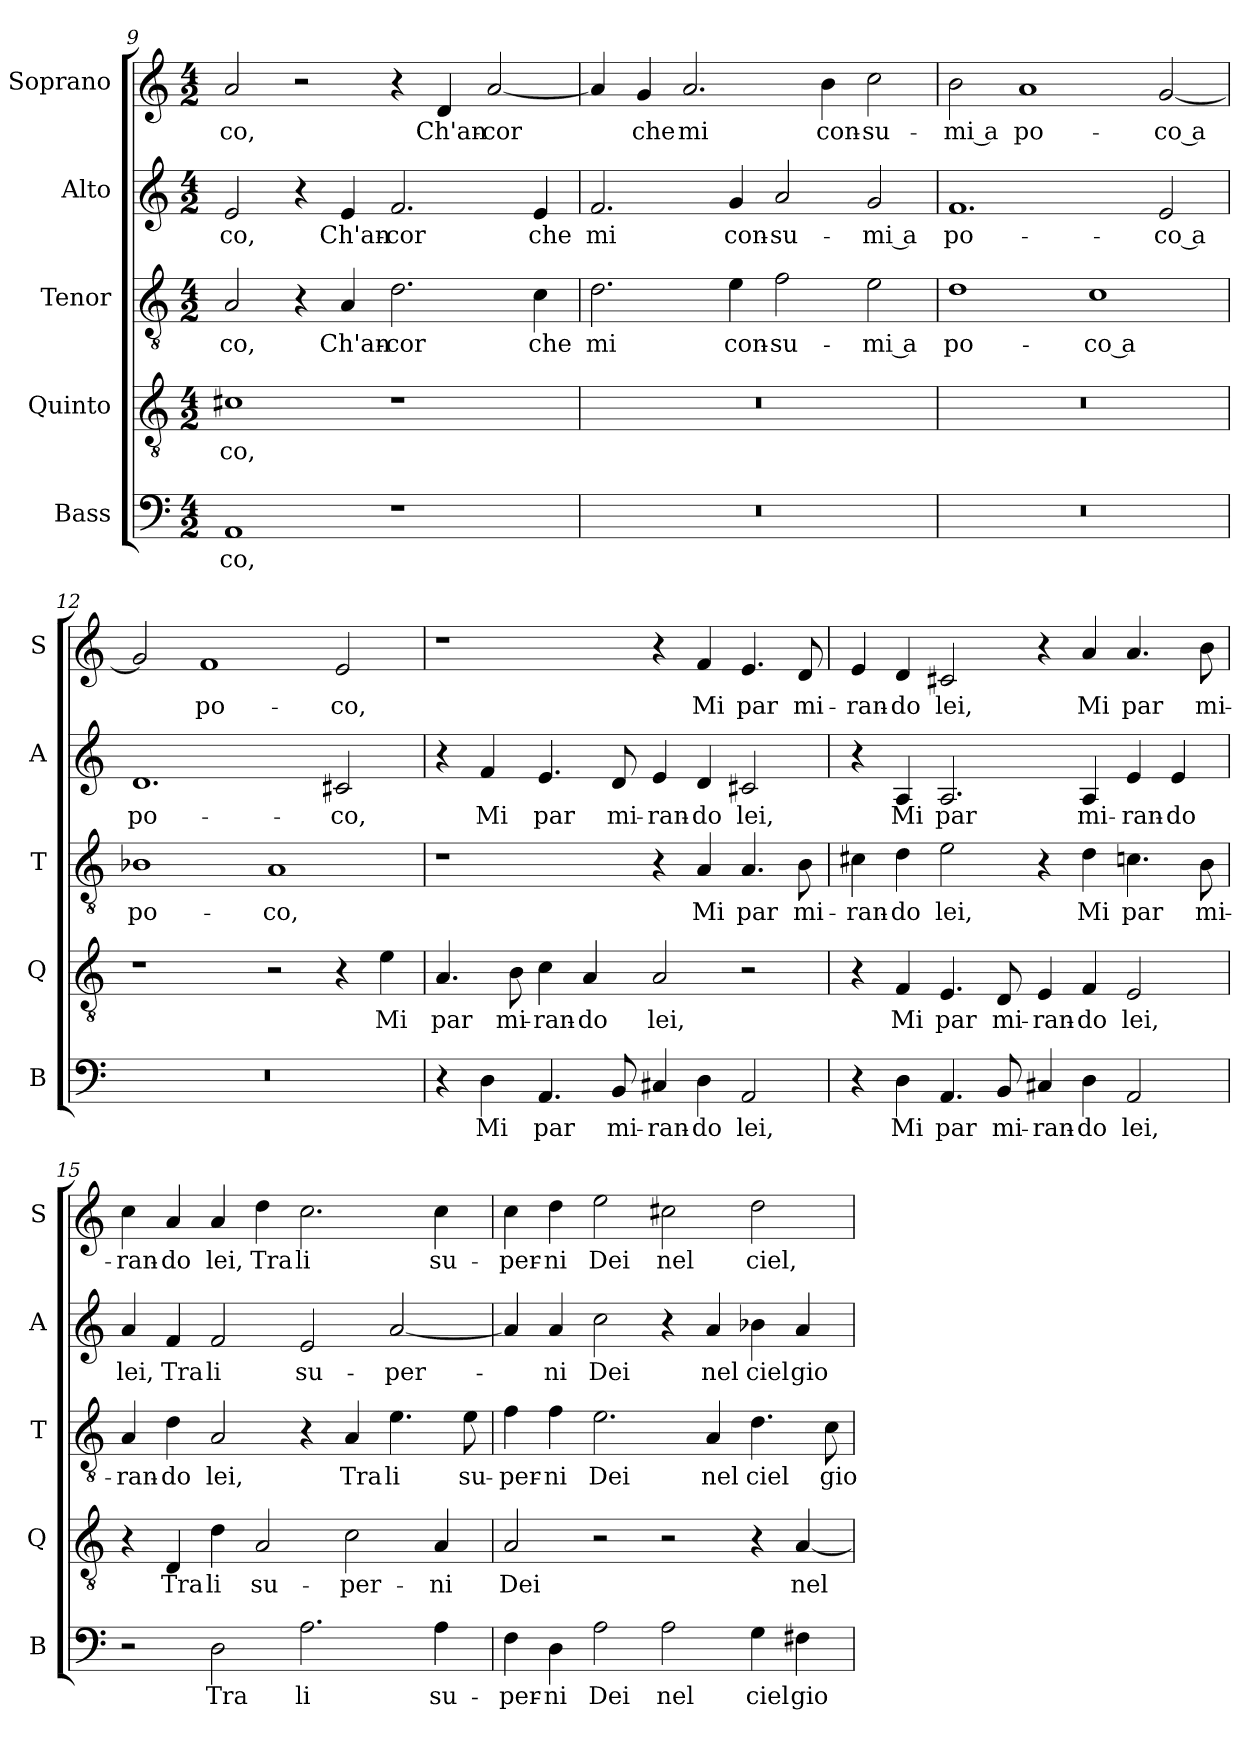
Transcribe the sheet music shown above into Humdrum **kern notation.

**kern	**text	**kern	**text	**kern	**text	**kern	**text	**kern	**text
*part5	*part5	*part4	*part4	*part3	*part3	*part2	*part2	*part1	*part1
*staff5	*staff5	*staff4	*staff4	*staff3	*staff3	*staff2	*staff2	*staff1	*staff1
*I"Bass	*	*I"Quinto	*	*I"Tenor	*	*I"Alto	*	*I"Soprano	*
*I'B	*	*I'Q	*	*I'T	*	*I'A	*	*I'S	*
*clefF4	*	*clefGv2	*	*clefGv2	*	*clefG2	*	*clefG2	*
*k[]	*	*k[]	*	*k[]	*	*k[]	*	*k[]	*
*C:	*	*C:	*	*C:	*	*C:	*	*C:	*
*M4/2	*	*M4/2	*	*M4/2	*	*M4/2	*	*M4/2	*
=9	=9	=9	=9	=9	=9	=9	=9	=9	=9
!	!LO:LY:b	!	!LO:LY:b	!	!LO:LY:b	!	!LO:LY:b	!	!LO:LY:b
1AA	-co,	1c#X	-co,	2A/	-co,	2e/	-co,	2a/	-co,
.	.	.	.	4r	.	4r	.	2r	.
!	!	!	!	!	!LO:LY:b	!	!LO:LY:b	!	!
.	.	.	.	4A/	Ch'an-	4e/	Ch'an-	.	.
!	!	!	!	!	!LO:LY:b	!	!LO:LY:b	!	!
1r	.	1r	.	2.d\	-cor	2.f/	-cor	4r	.
!	!	!	!	!	!	!	!	!	!LO:LY:b
.	.	.	.	.	.	.	.	4d/	Ch'an-
!	!	!	!	!	!	!	!	!	!LO:LY:b
.	.	.	.	.	.	.	.	[2a/	-cor
!	!	!	!	!	!LO:LY:b	!	!LO:LY:b	!	!
.	.	.	.	4c\	che	4e/	che	.	.
!!LO:PB:g=z
=10	=10	=10	=10	=10	=10	=10	=10	=10	=10
!	!	!	!	!	!LO:LY:b	!	!LO:LY:b	!	!
0r	.	0r	.	2.d\	mi	2.f/	mi	4a/]	.
!	!	!	!	!	!	!	!	!	!LO:LY:b
.	.	.	.	.	.	.	.	4g/	che
!	!	!	!	!	!	!	!	!	!LO:LY:b
.	.	.	.	.	.	.	.	2.a/	mi
!	!	!	!	!	!LO:LY:b	!	!LO:LY:b	!	!
.	.	.	.	4e\	con-	4g/	con-	.	.
!	!	!	!	!	!LO:LY:b	!	!LO:LY:b	!	!
.	.	.	.	2f\	-su-	2a/	-su-	.	.
!	!	!	!	!	!	!	!	!	!LO:LY:b
.	.	.	.	.	.	.	.	4b\	con-
!	!	!	!	!	!LO:LY:b	!	!LO:LY:b	!	!LO:LY:b
.	.	.	.	2e\	-mi a	2g/	-mi a	2cc\	-su-
=11	=11	=11	=11	=11	=11	=11	=11	=11	=11
!	!	!	!	!	!LO:LY:b	!	!LO:LY:b	!	!LO:LY:b
0r	.	0r	.	1d	po-	1.f	po-	2b\	-mi a
!	!	!	!	!	!	!	!	!	!LO:LY:b
.	.	.	.	.	.	.	.	1a	po-
!	!	!	!	!	!LO:LY:b	!	!	!	!
.	.	.	.	1c	-co a	.	.	.	.
!	!	!	!	!	!	!	!LO:LY:b	!	!LO:LY:b
.	.	.	.	.	.	2e/	-co a	[2g/	-co a
=12	=12	=12	=12	=12	=12	=12	=12	=12	=12
!	!	!	!	!	!LO:LY:b	!	!LO:LY:b	!	!
0r	.	1r	.	1B-X	po-	1.d	po-	2g/]	.
!	!	!	!	!	!	!	!	!	!LO:LY:b
.	.	.	.	.	.	.	.	1f	po-
!	!	!	!	!	!LO:LY:b	!	!	!	!
.	.	2r	.	1A	-co,	.	.	.	.
!	!	!	!	!	!	!	!LO:LY:b	!	!LO:LY:b
.	.	4r	.	.	.	2c#X/	-co,	2e/	-co,
!	!	!	!LO:LY:b	!	!	!	!	!	!
.	.	4e\	Mi	.	.	.	.	.	.
=13	=13	=13	=13	=13	=13	=13	=13	=13	=13
!	!	!	!LO:LY:b	!	!	!	!	!	!
4r	.	4.A/	par	1r	.	4r	.	1r	.
!	!LO:LY:b	!	!	!	!	!	!LO:LY:b	!	!
4D\	Mi	.	.	.	.	4f/	Mi	.	.
!	!	!	!LO:LY:b	!	!	!	!	!	!
.	.	8B\	mi-	.	.	.	.	.	.
!	!LO:LY:b	!	!LO:LY:b	!	!	!	!LO:LY:b	!	!
4.AA/	par	4c\	-ran-	.	.	4.e/	par	.	.
!	!	!	!LO:LY:b	!	!	!	!	!	!
.	.	4A/	-do	.	.	.	.	.	.
!	!LO:LY:b	!	!	!	!	!	!LO:LY:b	!	!
8BB/	mi-	.	.	.	.	8d/	mi-	.	.
!	!LO:LY:b	!	!LO:LY:b	!	!	!	!LO:LY:b	!	!
4C#X/	-ran-	2A/	lei,	4r	.	4e/	-ran-	4r	.
!	!LO:LY:b	!	!	!	!LO:LY:b	!	!LO:LY:b	!	!LO:LY:b
4D\	-do	.	.	4A/	Mi	4d/	-do	4f/	Mi
!	!LO:LY:b	!	!	!	!LO:LY:b	!	!LO:LY:b	!	!LO:LY:b
2AA/	lei,	2r	.	4.A/	par	2c#X/	lei,	4.e/	par
!	!	!	!	!	!LO:LY:b	!	!	!	!LO:LY:b
.	.	.	.	8B\	mi-	.	.	8d/	mi-
!!LO:LB:g=z
=14	=14	=14	=14	=14	=14	=14	=14	=14	=14
!	!	!	!	!	!LO:LY:b	!	!	!	!LO:LY:b
4r	.	4r	.	4c#X\	-ran-	4r	.	4e/	-ran-
!	!LO:LY:b	!	!LO:LY:b	!	!LO:LY:b	!	!LO:LY:b	!	!LO:LY:b
4D\	Mi	4F/	Mi	4d\	-do	4A/	Mi	4d/	-do
!	!LO:LY:b	!	!LO:LY:b	!	!LO:LY:b	!	!LO:LY:b	!	!LO:LY:b
4.AA/	par	4.E/	par	2e\	lei,	2.A/	par	2c#X/	lei,
!	!LO:LY:b	!	!LO:LY:b	!	!	!	!	!	!
8BB/	mi-	8D/	mi-	.	.	.	.	.	.
!	!LO:LY:b	!	!LO:LY:b	!	!	!	!	!	!
4C#X/	-ran-	4E/	-ran-	4r	.	.	.	4r	.
!	!LO:LY:b	!	!LO:LY:b	!	!LO:LY:b	!	!LO:LY:b	!	!LO:LY:b
4D\	-do	4F/	-do	4d\	Mi	4A/	mi-	4a/	Mi
!	!LO:LY:b	!	!LO:LY:b	!	!LO:LY:b	!	!LO:LY:b	!	!LO:LY:b
2AA/	lei,	2E/	lei,	4.cn\	par	4e/	-ran-	4.a/	par
!	!	!	!	!	!	!	!LO:LY:b	!	!
.	.	.	.	.	.	4e/	-do	.	.
!	!	!	!	!	!LO:LY:b	!	!	!	!LO:LY:b
.	.	.	.	8B\	mi-	.	.	8b\	mi-
=15	=15	=15	=15	=15	=15	=15	=15	=15	=15
!	!	!	!	!	!LO:LY:b	!	!LO:LY:b	!	!LO:LY:b
2r	.	4r	.	4A/	-ran-	4a/	lei,	4cc\	-ran-
!	!	!	!LO:LY:b	!	!LO:LY:b	!	!LO:LY:b	!	!LO:LY:b
.	.	4D/	Tra	4d\	-do	4f/	Tra	4a/	-do
!	!LO:LY:b	!	!LO:LY:b	!	!LO:LY:b	!	!LO:LY:b	!	!LO:LY:b
2D\	Tra	4d\	li	2A/	lei,	2f/	li	4a/	lei,
!	!	!	!LO:LY:b	!	!	!	!	!	!LO:LY:b
.	.	2A/	su-	.	.	.	.	4dd\	Tra
!	!LO:LY:b	!	!	!	!	!	!LO:LY:b	!	!LO:LY:b
2.A\	li	.	.	4r	.	2e/	su-	2.cc\	li
!	!	!	!LO:LY:b	!	!LO:LY:b	!	!	!	!
.	.	2c\	-per-	4A/	Tra	.	.	.	.
!	!	!	!	!	!LO:LY:b	!	!LO:LY:b	!	!
.	.	.	.	4.e\	li	[2a/	-per-	.	.
!	!LO:LY:b	!	!LO:LY:b	!	!	!	!	!	!LO:LY:b
4A\	su-	4A/	-ni	.	.	.	.	4cc\	su-
!	!	!	!	!	!LO:LY:b	!	!	!	!
.	.	.	.	8e\	su-	.	.	.	.
=16	=16	=16	=16	=16	=16	=16	=16	=16	=16
!	!LO:LY:b	!	!LO:LY:b	!	!LO:LY:b	!	!	!	!LO:LY:b
4F\	-per-	2A/	Dei	4f\	-per-	4a/]	.	4cc\	-per-
!	!LO:LY:b	!	!	!	!LO:LY:b	!	!LO:LY:b	!	!LO:LY:b
4D\	-ni	.	.	4f\	-ni	4a/	-ni	4dd\	-ni
!	!LO:LY:b	!	!	!	!LO:LY:b	!	!LO:LY:b	!	!LO:LY:b
2A\	Dei	2r	.	2.e\	Dei	2cc\	Dei	2ee\	Dei
!	!LO:LY:b	!	!	!	!	!	!	!	!LO:LY:b
2A\	nel	2r	.	.	.	4r	.	2cc#X\	nel
!	!	!	!	!	!LO:LY:b	!	!LO:LY:b	!	!
.	.	.	.	4A/	nel	4a/	nel	.	.
!	!LO:LY:b	!	!	!	!LO:LY:b	!	!LO:LY:b	!	!LO:LY:b
4G\	ciel	4r	.	4.d\	ciel	4b-X\	ciel	2dd\	ciel,
!	!LO:LY:b	!	!LO:LY:b	!	!	!	!LO:LY:b	!	!
4F#X\	gio-	[4A/	nel	.	.	4a/	gio-	.	.
!	!	!	!	!	!LO:LY:b	!	!	!	!
.	.	.	.	8c\	gio-	.	.	.	.
=	=	=	=	=	=	=	=	=	=
*-	*-	*-	*-	*-	*-	*-	*-	*-	*-
